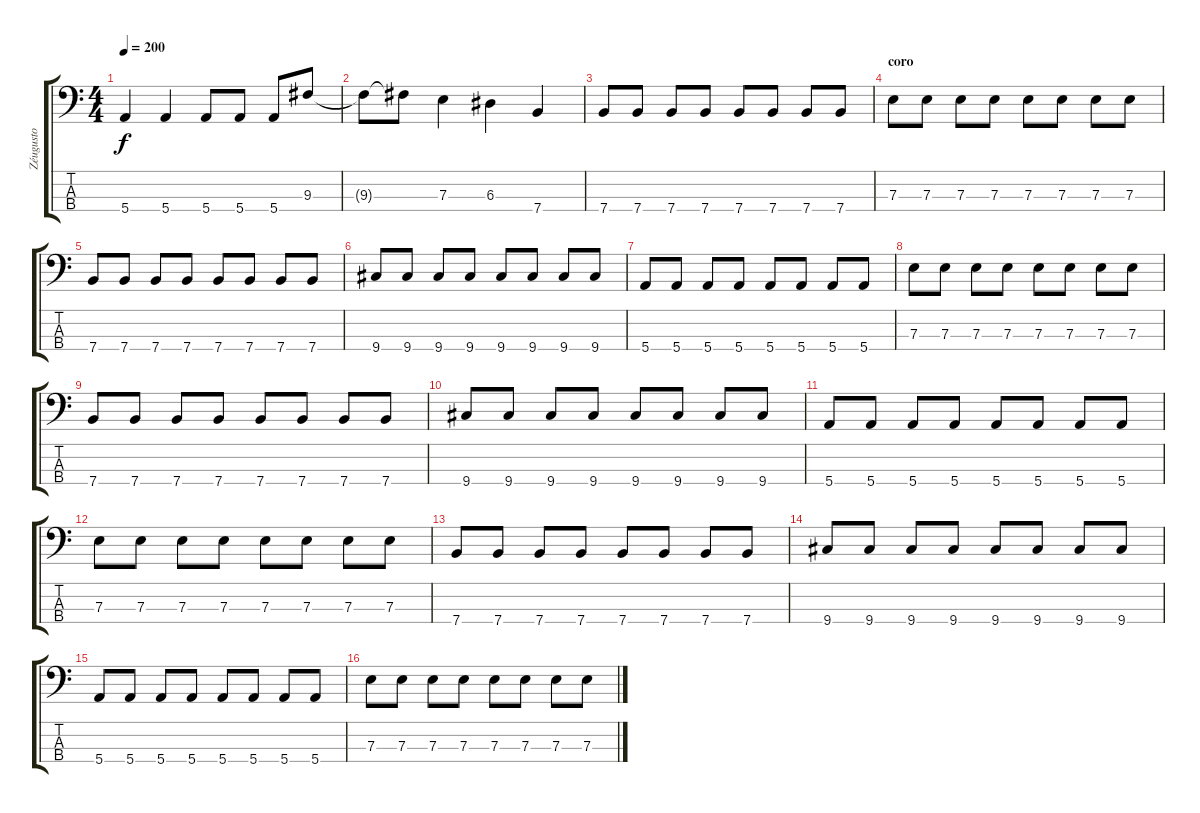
\track ("Zéugusto" "Zéugusto") {instrument electricbassfinger}
\staff {score tabs}
\tuning (G2 D2 A1 E1) {hide}
\ts (4 4)
\tempo 200
\clef f4
\ks c
5.4.4{dy f} 5.4.4 5.4.8 5.4.8 5.4.8 9.3.8 |
9.3{t}.8 9.3{t}.8 7.3.4 6.3.4 7.4.4 |
7.4.8 7.4.8 7.4.8 7.4.8 7.4.8 7.4.8 7.4.8 7.4.8 |
\section ("" "coro")
7.3.8 7.3.8 7.3.8 7.3.8 7.3.8 7.3.8 7.3.8 7.3.8 |
7.4.8 7.4.8 7.4.8 7.4.8 7.4.8 7.4.8 7.4.8 7.4.8 |
9.4.8 9.4.8 9.4.8 9.4.8 9.4.8 9.4.8 9.4.8 9.4.8 |
5.4.8 5.4.8 5.4.8 5.4.8 5.4.8 5.4.8 5.4.8 5.4.8 |
7.3.8 7.3.8 7.3.8 7.3.8 7.3.8 7.3.8 7.3.8 7.3.8 |
7.4.8 7.4.8 7.4.8 7.4.8 7.4.8 7.4.8 7.4.8 7.4.8 |
9.4.8 9.4.8 9.4.8 9.4.8 9.4.8 9.4.8 9.4.8 9.4.8 |
5.4.8 5.4.8 5.4.8 5.4.8 5.4.8 5.4.8 5.4.8 5.4.8 |
7.3.8 7.3.8 7.3.8 7.3.8 7.3.8 7.3.8 7.3.8 7.3.8 |
7.4.8 7.4.8 7.4.8 7.4.8 7.4.8 7.4.8 7.4.8 7.4.8 |
9.4.8 9.4.8 9.4.8 9.4.8 9.4.8 9.4.8 9.4.8 9.4.8 |
5.4.8 5.4.8 5.4.8 5.4.8 5.4.8 5.4.8 5.4.8 5.4.8 |
7.3.8 7.3.8 7.3.8 7.3.8 7.3.8 7.3.8 7.3.8 7.3.8
